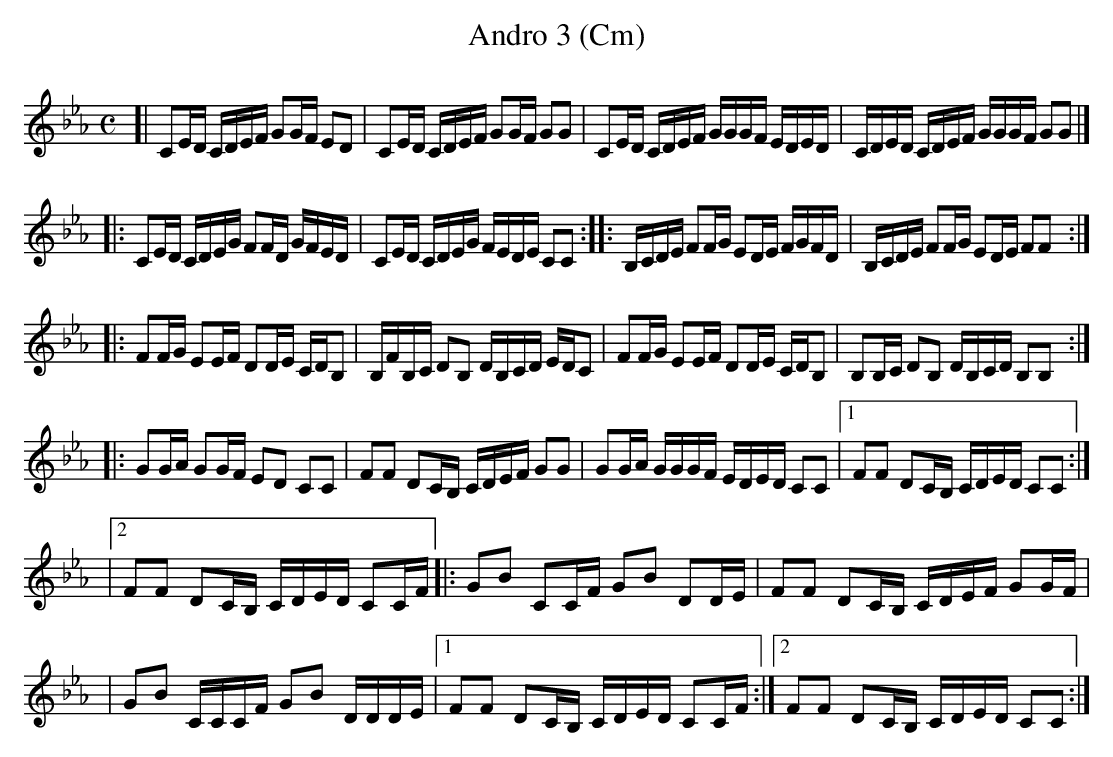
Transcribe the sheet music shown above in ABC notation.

X:1
T:Andro 3 (Cm)
M:C
L:1/16
K:Cm
[| C2ED CDEF G2GF E2D2 | C2ED CDEF G2GF G2G2 \
|  C2ED CDEF GGGF EDED | CDED CDEF GGGF G2G2 |]
|: C2ED CDEG F2FD GFED | C2ED CDEG FEDE C2C2 :| \
|: B,CDE F2FG E2DE FGFD | B,CDE F2FG E2DE F2F2 :|
|: F2FG E2EF D2DE CDB,2 \
|  B,FB,C D2B,2 DB,CD EDC2 \
|  F2FG E2EF D2DE CDB,2 \
|  B,2B,C D2B,2 DB,CD B,2B,2 :|
|: G2GA G2GF E2D2 C2C2 \
|  F2F2 D2CB, CDEF G2G2 \
|  G2GA GGGF EDED C2C2 \
|1 F2F2 D2CB, CDED C2C2 :|
|2 F2F2 D2CB, CDED C2CF \
|: G2B2 C2CF G2B2 D2DE \
|  F2F2 D2CB, CDEF G2GF |
|  G2B2 CCCF G2B2 DDDE \
|1 F2F2 D2CB, CDED C2CF \
:|2 F2F2 D2CB, CDED C2C2 :|
